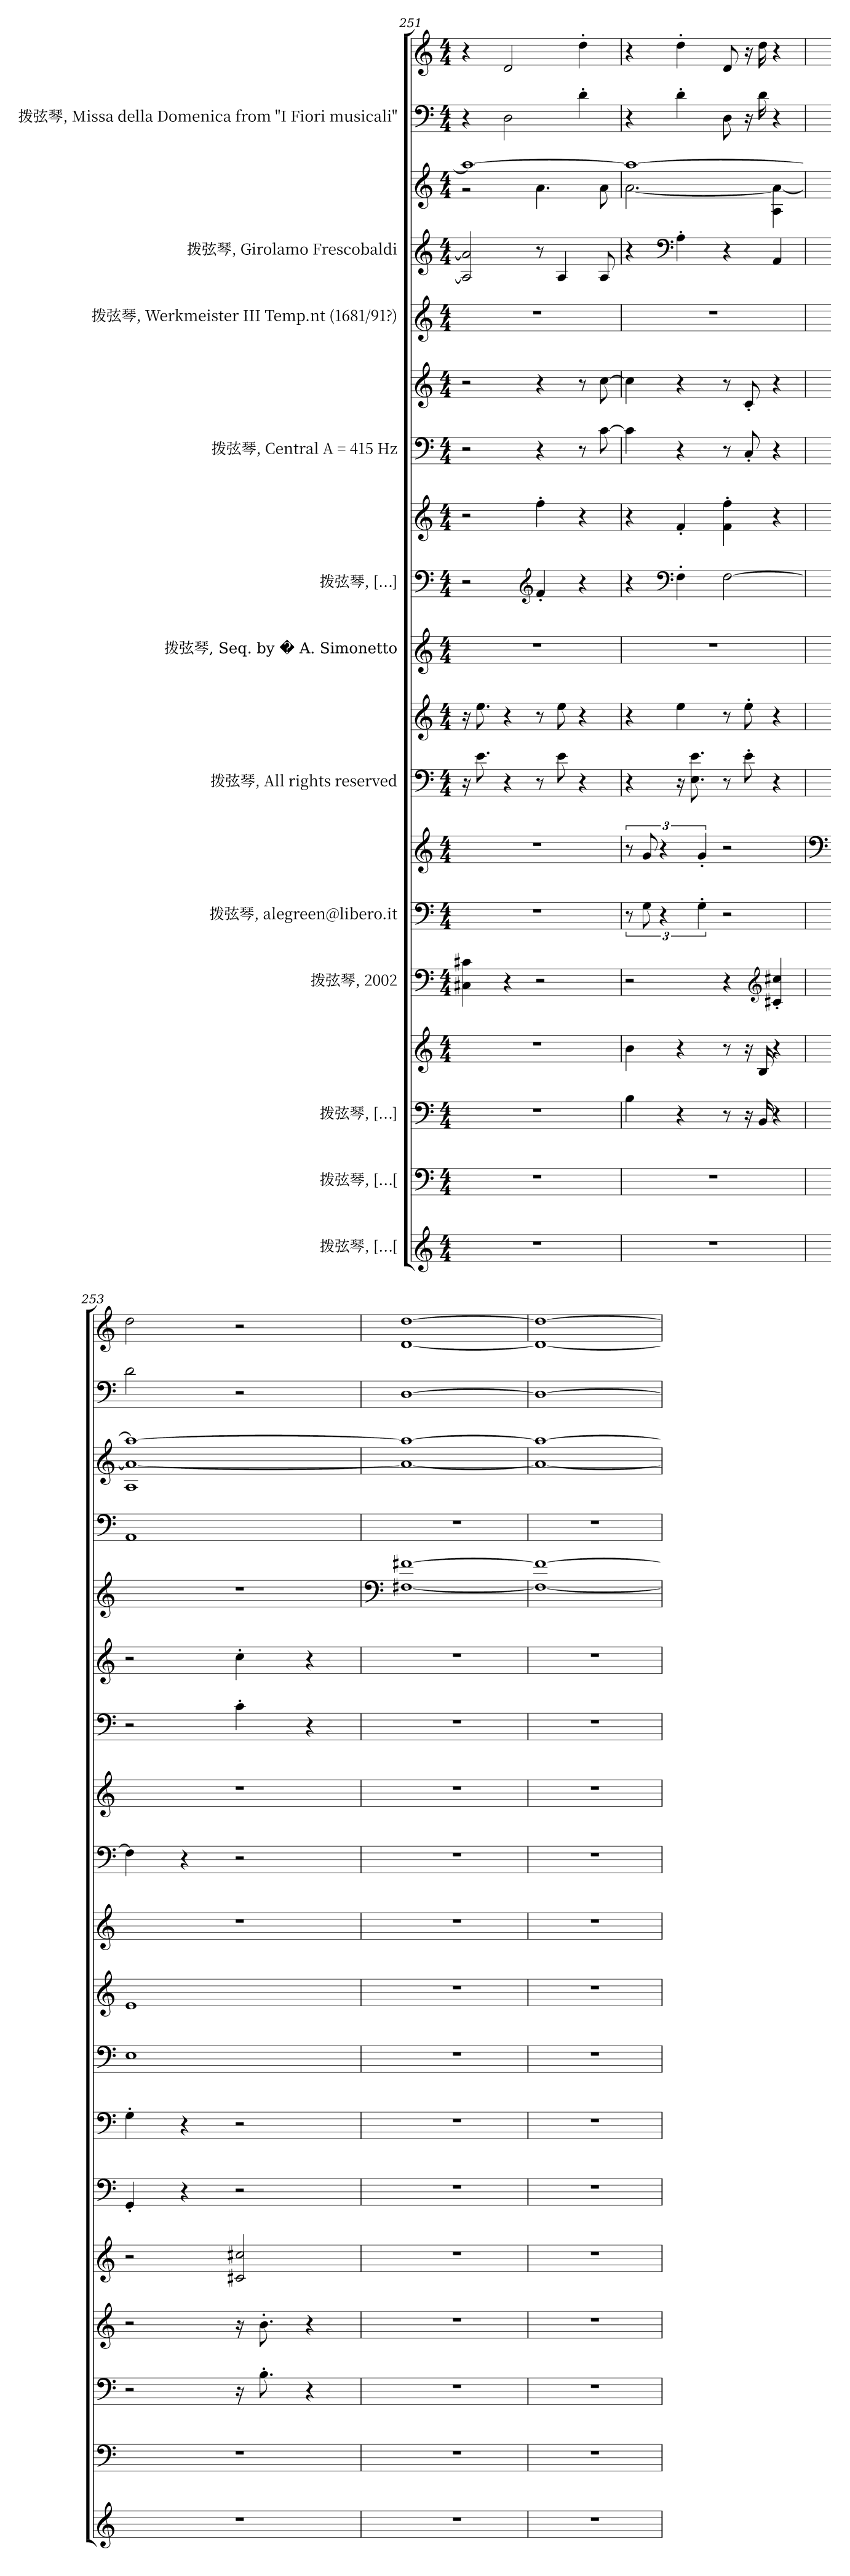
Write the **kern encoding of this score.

**kern	**kern	**kern	**kern	**kern	**kern	**kern	**kern	**kern	**kern	**kern	**kern	**kern	**kern	**kern	**kern	**kern	**kern	**kern
*part12	*part11	*part10	*part10	*part9	*part8	*part8	*part7	*part7	*part6	*part5	*part5	*part4	*part4	*part3	*part2	*part2	*part1	*part1
*staff19	*staff18	*staff17	*staff16	*staff15	*staff14	*staff13	*staff12	*staff11	*staff10	*staff9	*staff8	*staff7	*staff6	*staff5	*staff4	*staff3	*staff2	*staff1
*I"拨弦琴, [...[	*I"拨弦琴, [...[	*I"拨弦琴, [...]	*	*I"拨弦琴, 2002	*I"拨弦琴, alegreen@libero.it	*	*I"拨弦琴, All rights reserved	*	*I"拨弦琴, Seq. by � A. Simonetto	*I"拨弦琴, [...]	*	*I"拨弦琴, Central A = 415 Hz	*	*I"拨弦琴, Werkmeister III Temp.nt (1681/91?)	*I"拨弦琴, Girolamo Frescobaldi	*	*I"拨弦琴, Missa della Domenica from &quot;I Fiori musicali&quot;	*
*clefG2	*clefF4	*clefF4	*clefG2	*clefF4	*clefF4	*clefG2	*clefF4	*clefG2	*clefG2	*clefF4	*clefG2	*clefF4	*clefG2	*clefG2	*clefG2	*clefG2	*clefF4	*clefG2
*k[]	*k[]	*k[]	*k[]	*k[]	*k[]	*k[]	*k[]	*k[]	*k[]	*k[]	*k[]	*k[]	*k[]	*k[]	*k[]	*k[]	*k[]	*k[]
*M4/4	*M4/4	*M4/4	*M4/4	*M4/4	*M4/4	*M4/4	*M4/4	*M4/4	*M4/4	*M4/4	*M4/4	*M4/4	*M4/4	*M4/4	*M4/4	*M4/4	*M4/4	*M4/4
=251	=251	=251	=251	=251	=251	=251	=251	=251	=251	=251	=251	=251	=251	=251	=251	=251	=251	=251
*	*	*	*	*	*	*	*	*	*	*	*	*	*	*	*	*^	*	*
1r	1r	1r	1r	4C#X\ 4c#X\	1r	1r	16r	16r	1r	2r	2r	2r	2r	1r	2A/] 2a/]	1aa_	2r	4r	4r
.	.	.	.	.	.	.	8.e\	8.ee\	.	.	.	.	.	.	.	.	.	.	.
.	.	.	.	4r	.	.	4r	4r	.	.	.	.	.	.	.	.	.	2D\	2d/
*	*	*	*	*	*	*	*	*	*	*clefG2	*	*	*	*	*	*	*	*	*
.	.	.	.	2r	.	.	8r	8r	.	4f'/	4ff'\	4r	4r	.	8r	.	4.a\	.	.
.	.	.	.	.	.	.	8e\	8ee\	.	.	.	.	.	.	4A/	.	.	.	.
.	.	.	.	.	.	.	4r	4r	.	4r	4r	8r	8r	.	.	.	.	4d'\	4dd'\
.	.	.	.	.	.	.	.	.	.	.	.	[8c\	[8cc\	.	8A/	.	8a\	.	.
!!LO:PB:g=z
=252	=252	=252	=252	=252	=252	=252	=252	=252	=252	=252	=252	=252	=252	=252	=252	=252	=252	=252	=252
1r	1r	4B\	4b\	2r	12r	12r	4r	4r	1r	4r	4r	4c\]	4cc\]	1r	4r	1aa_	[2.a\	4r	4r
.	.	.	.	.	12G\	12g/	.	.	.	.	.	.	.	.	.	.	.	.	.
.	.	.	.	.	6r	6r	.	.	.	.	.	.	.	.	.	.	.	.	.
*	*	*	*	*	*	*	*	*	*	*clefF4	*	*	*	*	*clefF4	*	*	*	*
.	.	4r	4r	.	.	.	16r	4ee\	.	4F'\	4f'/	4r	4r	.	4A'\	.	.	4d'\	4dd'\
.	.	.	.	.	.	.	8.E\ 8.e\	.	.	.	.	.	.	.	.	.	.	.	.
.	.	.	.	.	6G'\	6g'/	.	.	.	.	.	.	.	.	.	.	.	.	.
.	.	8r	8r	4r	2r	2r	8r	8r	.	[2F\	4f\' 4ff\'	8r	8r	.	4r	.	.	8D\	8d/
.	.	16r	16r	.	.	.	8e'\	8ee'\	.	.	.	8C'/	8c'/	.	.	.	.	16r	16r
.	.	16BB/	16B/	.	.	.	.	.	.	.	.	.	.	.	.	.	.	16d\	16dd\
*	*	*	*	*clefG2	*	*	*	*	*	*	*	*	*	*	*	*	*	*	*
.	.	4r	4r	4c#X/' 4cc#X/'	.	.	4r	4r	.	.	4r	4r	4r	.	4AA/	.	4A\ 4a\_	4r	4r
=253	=253	=253	=253	=253	=253	=253	=253	=253	=253	=253	=253	=253	=253	=253	=253	=253	=253	=253	=253
*	*	*	*	*	*	*clefF4	*	*	*	*	*	*	*	*	*	*	*	*	*
1r	1r	2r	2r	2r	4GG'/	4G'\	1E	1e	1r	4F\]	1r	2r	2r	1r	1AA	1aa_	1A 1a_	2d\	2dd\
.	.	.	.	.	4r	4r	.	.	.	4r	.	.	.	.	.	.	.	.	.
.	.	16r	16r	2c#X/ 2cc#X/	2r	2r	.	.	.	2r	.	4c'\	4cc'\	.	.	.	.	2r	2r
.	.	8.B'\	8.b'\	.	.	.	.	.	.	.	.	.	.	.	.	.	.	.	.
.	.	4r	4r	.	.	.	.	.	.	.	.	4r	4r	.	.	.	.	.	.
=254	=254	=254	=254	=254	=254	=254	=254	=254	=254	=254	=254	=254	=254	=254	=254	=254	=254	=254	=254
*	*	*	*	*	*	*	*	*	*	*	*	*	*	*clefF4	*	*	*	*	*
1r	1r	1r	1r	1r	1r	1r	1r	1r	1r	1r	1r	1r	1r	[1F#X [1f#X	1r	1aa_	1a_	[1D	[1d [1dd
=255	=255	=255	=255	=255	=255	=255	=255	=255	=255	=255	=255	=255	=255	=255	=255	=255	=255	=255	=255
1r	1r	1r	1r	1r	1r	1r	1r	1r	1r	1r	1r	1r	1r	1F#_ 1f#_	1r	1aa_	1a_	1D_	1d_ 1dd_
*	*	*	*	*	*	*	*	*	*	*	*	*	*	*	*	*v	*v	*	*
=	=	=	=	=	=	=	=	=	=	=	=	=	=	=	=	=	=	=
*-	*-	*-	*-	*-	*-	*-	*-	*-	*-	*-	*-	*-	*-	*-	*-	*-	*-	*-
